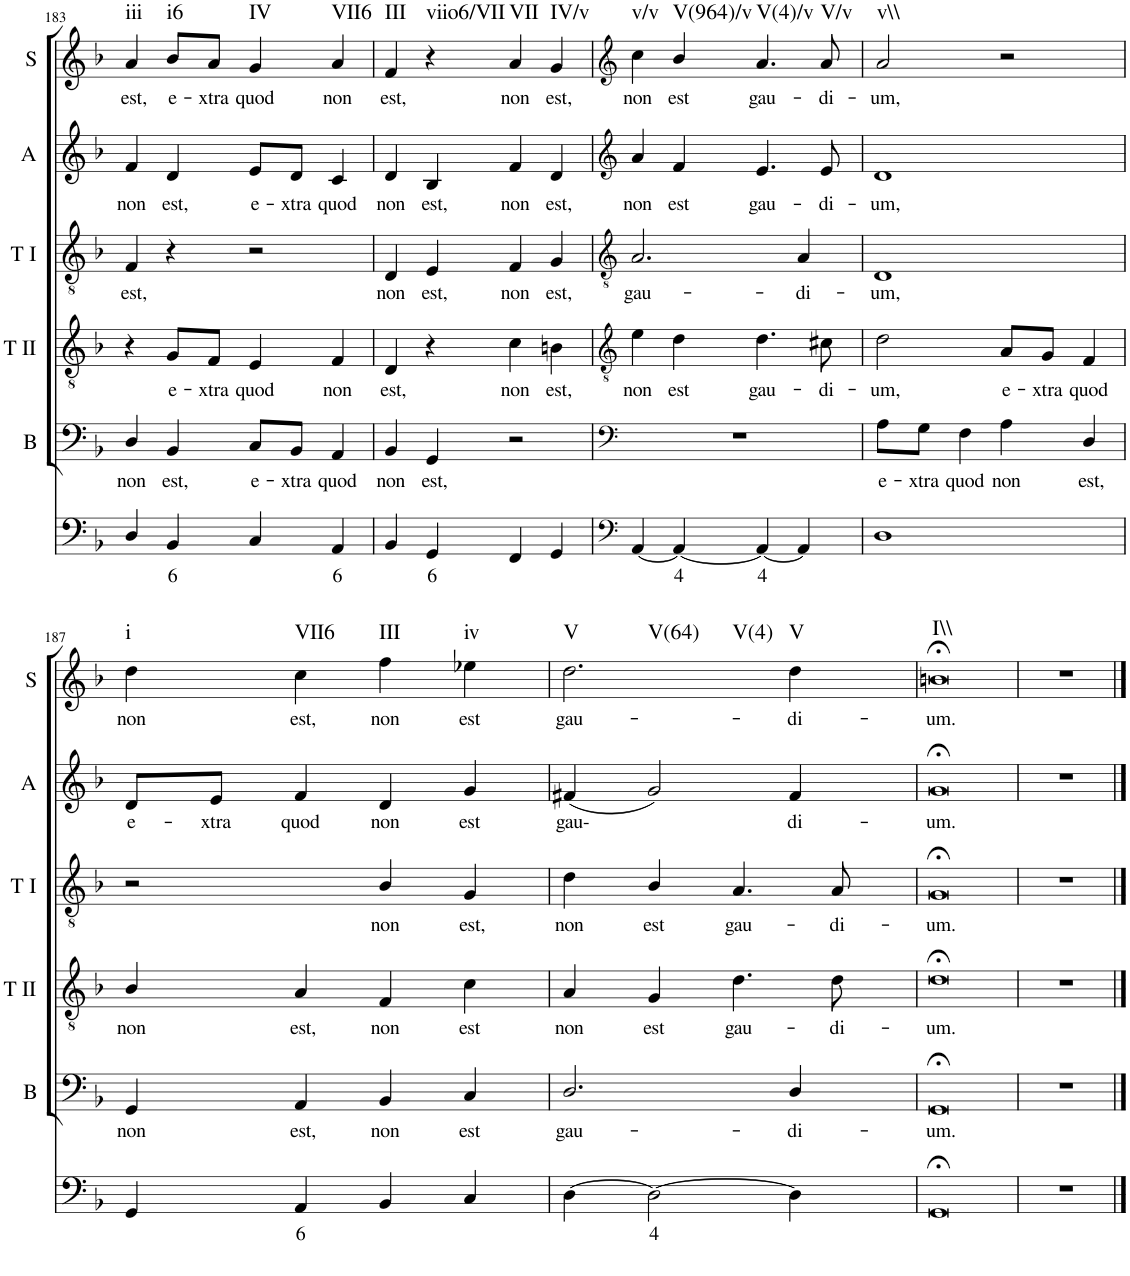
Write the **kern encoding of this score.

**kern	**text	**kern	**text	**kern	**text	**kern	**text	**kern	**text	**kern	**text	**harte
*part6	*part6	*part5	*part5	*part4	*part4	*part3	*part3	*part2	*part2	*part1	*part1	*part1
*staff6	*staff6	*staff5	*staff5	*staff4	*staff4	*staff3	*staff3	*staff2	*staff2	*staff1	*staff1	*
*I"Continuo	*	*I"Bass	*	*I"Tenor II	*	*I"Tenor I	*	*I"Alto	*	*I"Soprano	*	*
*	*	*I'B	*	*I'T II	*	*I'T I	*	*I'A	*	*I'S	*	*
!!LO:PB:g=z
*clefF4	*	*clefF4	*	*clefGv2	*	*clefGv2	*	*clefG2	*	*clefG2	*	*
*k[b-]	*	*k[b-]	*	*k[b-]	*	*k[b-]	*	*k[b-]	*	*k[b-]	*	*
*	*	*	*	*	*	*	*	*M4/4	*	*M4/4	*	*
=183	=183	=183	=183	=183	=183	=183	=183	=183	=183	=183	=183	=183
!	!	!	!LO:LY:b	!	!	!	!LO:LY:b	!	!LO:LY:b	!	!LO:LY:b	!LO:H:kt=iii
4D/	.	4D/	non	4r	.	4F/	est,	4f/	non	4a/	est,	N
!	!LO:LY:b	!	!LO:LY:b	!	!LO:LY:b	!	!	!	!LO:LY:b	!	!LO:LY:b	!LO:H:kt=i6
4BB-/	6	4BB-/	est,	8G/L	e-	4r	.	4d/	est,	8b-/L	e-	N
!	!	!	!	!	!LO:LY:b	!	!	!	!	!	!LO:LY:b	!
.	.	.	.	8F/J	xtra	.	.	.	.	8a/J	xtra	.
!	!	!	!LO:LY:b	!	!LO:LY:b	!	!	!	!LO:LY:b	!	!LO:LY:b	!LO:H:kt=IV
4C/	.	8C/L	e-	4E/	quod	2r	.	8e/L	e-	4g/	quod	N
!	!	!	!LO:LY:b	!	!	!	!	!	!LO:LY:b	!	!	!
.	.	8BB-/J	xtra	.	.	.	.	8d/J	xtra	.	.	.
!	!LO:LY:b	!	!LO:LY:b	!	!LO:LY:b	!	!	!	!LO:LY:b	!	!LO:LY:b	!LO:H:kt=VII6
4AA/	6	4AA/	quod	4F/	non	.	.	4c/	quod	4a/	non	N
=184	=184	=184	=184	=184	=184	=184	=184	=184	=184	=184	=184	=184
!	!	!	!LO:LY:b	!	!LO:LY:b	!	!LO:LY:b	!	!LO:LY:b	!	!LO:LY:b	!LO:H:kt=III
4BB-/	.	4BB-/	non	4D/	est,	4D/	non	4d/	non	4f/	est,	N
!	!LO:LY:b	!	!LO:LY:b	!	!	!	!LO:LY:b	!	!LO:LY:b	!	!	!LO:H:kt=viio6/VII
4GG/	6	4GG/	est,	4r	.	4E/	est,	4B-/	est,	4r	.	N
!	!	!	!	!	!LO:LY:b	!	!LO:LY:b	!	!LO:LY:b	!	!LO:LY:b	!LO:H:kt=VII
4FF/	.	2r	.	4c\	non	4F/	non	4f/	non	4a/	non	N
!	!	!	!	!	!LO:LY:b	!	!LO:LY:b	!	!LO:LY:b	!	!LO:LY:b	!LO:H:kt=IV/v
4GG/	.	.	.	4Bn\	est,	4G/	est,	4d/	est,	4g/	est,	N
=185	=185	=185	=185	=185	=185	=185	=185	=185	=185	=185	=185	=185
*clefF4	*	*clefF4	*	*clefGv2	*	*clefGv2	*	*clefG2	*	*clefG2	*	*
!	!	!	!	!	!LO:LY:b	!	!LO:LY:b	!	!LO:LY:b	!	!LO:LY:b	!LO:H:kt=v/v
[4AA/	.	1r	.	4e\	non	2.A/	gau-	4a/	non	4cc\	non	N
!	!LO:LY:b	!	!	!	!LO:LY:b	!	!	!	!LO:LY:b	!	!LO:LY:b	!LO:H:kt=V(964)/v
4AA/_	4	.	.	4d\	est	.	.	4f/	est	4b-/	est	N
!	!LO:LY:b	!	!	!	!LO:LY:b	!	!	!	!LO:LY:b	!	!LO:LY:b	!LO:H:kt=V(4)/v
4AA/_	4	.	.	4.d\	gau-	.	.	4.e/	gau-	4.a/	gau-	N
!	!	!	!	!	!	!	!LO:LY:b	!	!	!	!	!
4AA/]	.	.	.	.	.	4A/	di-	.	.	.	.	.
!	!	!	!	!	!LO:LY:b	!	!	!	!LO:LY:b	!	!LO:LY:b	!LO:H:kt=V/v
.	.	.	.	8c#X\	di-	.	.	8e/	di-	8a/	di-	N
=186	=186	=186	=186	=186	=186	=186	=186	=186	=186	=186	=186	=186
!	!	!	!LO:LY:b	!	!LO:LY:b	!	!LO:LY:b	!	!LO:LY:b	!	!LO:LY:b	!LO:H:kt=v\\
1D	.	8A\L	e-	2d\	um,	1D	um,	1d	um,	2a/	um,	N
!	!	!	!LO:LY:b	!	!	!	!	!	!	!	!	!
.	.	8G\J	xtra	.	.	.	.	.	.	.	.	.
!	!	!	!LO:LY:b	!	!	!	!	!	!	!	!	!
.	.	4F\	quod	.	.	.	.	.	.	.	.	.
!	!	!	!LO:LY:b	!	!LO:LY:b	!	!	!	!	!	!	!
.	.	4A\	non	8A/L	e-	.	.	.	.	2r	.	.
!	!	!	!	!	!LO:LY:b	!	!	!	!	!	!	!
.	.	.	.	8G/J	xtra	.	.	.	.	.	.	.
!	!	!	!LO:LY:b	!	!LO:LY:b	!	!	!	!	!	!	!
.	.	4D/	est,	4F/	quod	.	.	.	.	.	.	.
!!LO:LB:g=z
=187	=187	=187	=187	=187	=187	=187	=187	=187	=187	=187	=187	=187
!	!	!	!LO:LY:b	!	!LO:LY:b	!	!	!	!LO:LY:b	!	!LO:LY:b	!LO:H:kt=i
4GG/	.	4GG/	non	4B-/	non	2r	.	8d/L	e-	4dd\	non	N
!	!	!	!	!	!	!	!	!	!LO:LY:b	!	!	!
.	.	.	.	.	.	.	.	8e/J	xtra	.	.	.
!	!LO:LY:b	!	!LO:LY:b	!	!LO:LY:b	!	!	!	!LO:LY:b	!	!LO:LY:b	!LO:H:kt=VII6
4AA/	6	4AA/	est,	4A/	est,	.	.	4f/	quod	4cc\	est,	N
!	!	!	!LO:LY:b	!	!LO:LY:b	!	!LO:LY:b	!	!LO:LY:b	!	!LO:LY:b	!LO:H:kt=III
4BB-/	.	4BB-/	non	4F/	non	4B-/	non	4d/	non	4ff\	non	N
!	!	!	!LO:LY:b	!	!LO:LY:b	!	!LO:LY:b	!	!LO:LY:b	!	!LO:LY:b	!LO:H:kt=iv
4C/	.	4C/	est	4c\	est	4G/	est,	4g/	est	4ee-X\	est	N
=188	=188	=188	=188	=188	=188	=188	=188	=188	=188	=188	=188	=188
!	!	!	!LO:LY:b	!	!LO:LY:b	!	!LO:LY:b	!	!LO:LY:b	!	!LO:LY:b	!LO:H:n=1:kt=V
!	!	!	!	!	!	!	!	!	!	!	!	!LO:H:n=2:kt=V(64)
!	!	!	!	!	!	!	!	!	!	!	!	!LO:H:n=3:kt=V(4)
[4D\	.	2.D/	gau-	4A/	non	4d\	non	(4f#X/	gau-	2.dd\	gau-	N N N
!	!LO:LY:b	!	!	!	!LO:LY:b	!	!LO:LY:b	!	!	!	!	!
2D\_	4	.	.	4G/	est	4B-/	est	2g/)	.	.	.	.
!	!	!	!	!	!LO:LY:b	!	!LO:LY:b	!	!	!	!	!
.	.	.	.	4.d\	gau-	4.A/	gau-	.	.	.	.	.
!	!	!	!LO:LY:b	!	!	!	!	!	!LO:LY:b	!	!LO:LY:b	!LO:H:kt=V
4D\]	.	4D/	di-	.	.	.	.	4f#/	di-	4dd\	di-	N
!	!	!	!	!	!LO:LY:b	!	!LO:LY:b	!	!	!	!	!
.	.	.	.	8d\	di-	8A/	di-	.	.	.	.	.
=189	=189	=189	=189	=189	=189	=189	=189	=189	=189	=189	=189	=189
!	!	!	!LO:LY:b	!	!LO:LY:b	!	!LO:LY:b	!	!LO:LY:b	!	!LO:LY:b	!LO:H:kt=I\\
[1GG	.	[1GG	um.	[1d	um.	[1G	um.	[1g	um.	[1bn	um.	N
=190	=190	=190	=190	=190	=190	=190	=190	=190	=190	=190	=190	=190
1r	.	1r	.	1r	.	1r	.	1r	.	1r	.	.
1GG;<]	.	1GG;<]	.	1d;<]	.	1G;<]	.	1g;<]	.	1b;<]	.	.
==	==	==	==	==	==	==	==	==	==	==	==	==
*-	*-	*-	*-	*-	*-	*-	*-	*-	*-	*-	*-	*-
